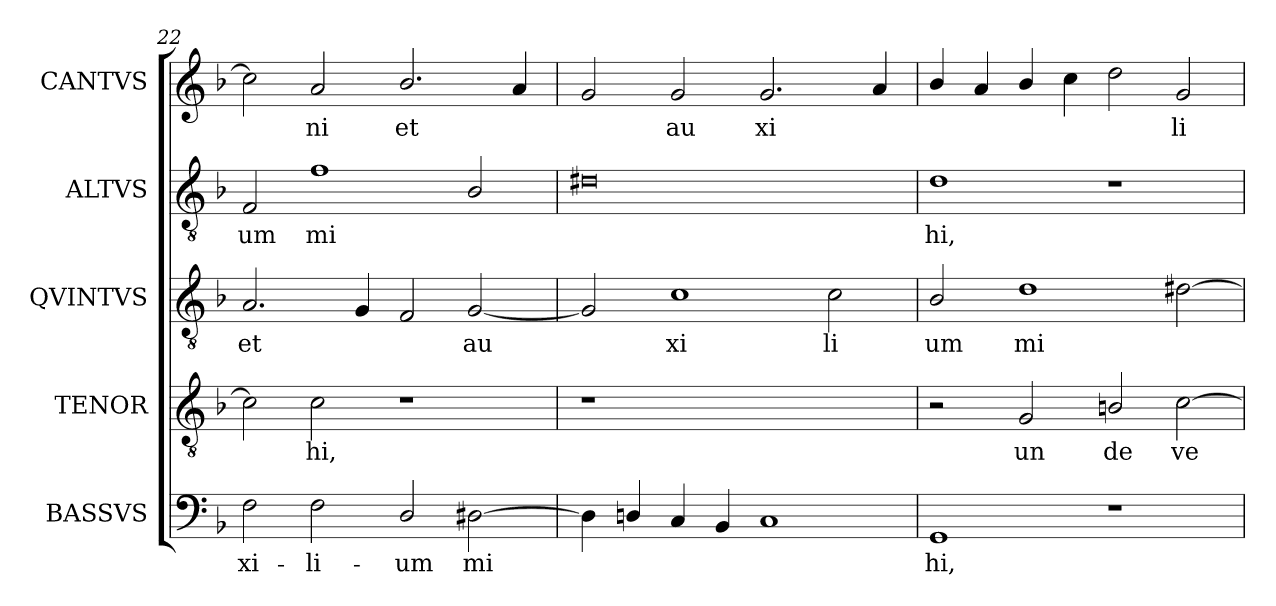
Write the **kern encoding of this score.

**kern	**text	**kern	**text	**kern	**text	**kern	**text	**kern	**text
*part5	*part5	*part4	*part4	*part3	*part3	*part2	*part2	*part1	*part1
*staff5	*staff5	*staff4	*staff4	*staff3	*staff3	*staff2	*staff2	*staff1	*staff1
*I"BASSVS	*	*I"TENOR	*	*I"QVINTVS	*	*I"ALTVS	*	*I"CANTVS	*
!!LO:LB:g=z
*clefF4	*	*clefGv2	*	*clefGv2	*	*clefGv2	*	*clefG2	*
*ITrd-3c-5	*	*ITrd-3c-5	*	*ITrd-3c-5	*	*ITrd-3c-5	*	*	*
*k[b-e-]	*	*k[b-e-]	*	*k[b-e-]	*	*k[b-e-]	*	*k[b-]	*
*B-:	*	*B-:	*	*B-:	*	*B-:	*	*F:	*
=22	=22	=22	=22	=22	=22	=22	=22	=22	=22
!	!LO:LY:b:cj	!	!LO:LY:b:cj	!	!LO:LY:b:cj	!	!LO:LY:b:cj	!	!LO:LY:b:cj
2B-\	xi-	2f\]	--	2.d/	et	2B-/	-um	2cc\]	.
!	!LO:LY:b:cj	!	!LO:LY:b:cj	!	!	!	!LO:LY:b:cj	!	!LO:LY:b:cj
2B-\	-li-	2f\	-hi,	.	.	1b-	mi	2a/	ni
!	!	!	!	!	!LO:LY:b:cj	!	!	!	!
.	.	.	.	4c/	.	.	.	.	.
!	!LO:LY:b:cj	!	!	!	!LO:LY:b:cj	!	!	!	!LO:LY:b:cj
2G/	-um	1r	.	2B-/	.	.	.	2.b-/	et
!	!LO:LY:b:cj	!	!	!	!LO:LY:b:cj	!	!LO:LY:b:cj	!	!
[>2G#X\	mi-	.	.	[<2c/	au	2e-/	.	.	.
!	!	!	!	!	!	!	!	!	!LO:LY:b:cj
.	.	.	.	.	.	.	.	4a/	.
=23	=23	=23	=23	=23	=23	=23	=23	=23	=23
!	!LO:LY:b:cj	!	!	!	!LO:LY:b:cj	!	!LO:LY:b:cj	!	!LO:LY:b:cj
4G#\]	--	1r	.	2c/]	.	0g#	.	2g/	.
!	!LO:LY:b:cj	!	!	!	!	!	!	!	!
4G/	--	.	.	.	.	.	.	.	.
!	!LO:LY:b:cj	!	!	!	!LO:LY:b:cj	!	!	!	!LO:LY:b:cj
4F/	--	.	.	1f	xi	.	.	2g/	au
!	!LO:LY:b:cj	!	!	!	!	!	!	!	!
4E-/	--	.	.	.	.	.	.	.	.
!	!LO:LY:b:cj	!	!	!	!	!	!	!	!LO:LY:b:cj
1F	--	1ryy	.	.	.	.	.	2.g/	xi
!	!	!	!	!	!LO:LY:b:cj	!	!	!	!
.	.	.	.	2f\	li	.	.	.	.
!	!	!	!	!	!	!	!	!	!LO:LY:b:cj
.	.	.	.	.	.	.	.	4a/	.
=24	=24	=24	=24	=24	=24	=24	=24	=24	=24
!	!LO:LY:b:cj	!	!	!	!LO:LY:b:cj	!	!LO:LY:b:cj	!	!LO:LY:b:cj
1C	-hi,	2r	.	2e-/	um	1g	hi,	4b-/	.
!	!	!	!	!	!	!	!	!	!LO:LY:b:cj
.	.	.	.	.	.	.	.	4a/	.
!	!	!	!LO:LY:b:cj	!	!LO:LY:b:cj	!	!	!	!LO:LY:b:cj
.	.	2c/	un	1g	mi	.	.	4b-/	.
!	!	!	!	!	!	!	!	!	!LO:LY:b:cj
.	.	.	.	.	.	.	.	4cc\	.
!	!	!	!LO:LY:b:cj	!	!	!	!	!	!LO:LY:b:cj
1r	.	2en/	de	.	.	1r	.	2dd\	.
!	!	!	!LO:LY:b:cj	!	!LO:LY:b:cj	!	!	!	!LO:LY:b:cj
.	.	[>2f\	ve	[>2g#\	.	.	.	2g/	li
=	=	=	=	=	=	=	=	=	=
*-	*-	*-	*-	*-	*-	*-	*-	*-	*-
